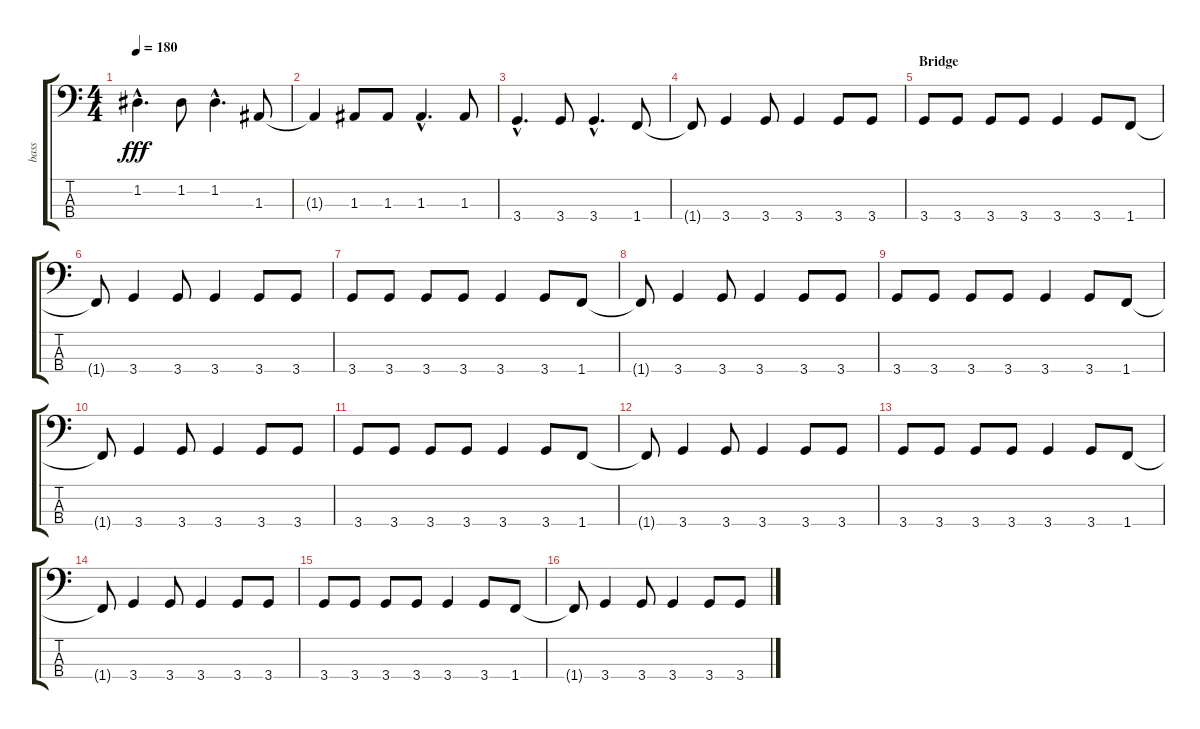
\track ("bass" "bass") {instrument electricbasspick}
\staff {score tabs}
\tuning (G2 D2 A1 E1) {hide}
\ts (4 4)
\tempo 180
\clef f4
\ks c
1.2{hac}.4{d dy fff} 1.2.8 1.2{hac}.4{d} 1.3.8 |
1.3{t}.4 1.3.8 1.3.8 1.3{hac}.4{d} 1.3.8 |
3.4{hac}.4{d} 3.4.8 3.4{hac}.4{d} 1.4.8 |
1.4{t}.8 3.4.4 3.4.8 3.4.4 3.4.8 3.4.8 |
\section ("" "Bridge")
3.4.8 3.4.8 3.4.8 3.4.8 3.4.4 3.4.8 1.4.8 |
1.4{t}.8 3.4.4 3.4.8 3.4.4 3.4.8 3.4.8 |
3.4.8 3.4.8 3.4.8 3.4.8 3.4.4 3.4.8 1.4.8 |
1.4{t}.8 3.4.4 3.4.8 3.4.4 3.4.8 3.4.8 |
3.4.8 3.4.8 3.4.8 3.4.8 3.4.4 3.4.8 1.4.8 |
1.4{t}.8 3.4.4 3.4.8 3.4.4 3.4.8 3.4.8 |
3.4.8 3.4.8 3.4.8 3.4.8 3.4.4 3.4.8 1.4.8 |
1.4{t}.8 3.4.4 3.4.8 3.4.4 3.4.8 3.4.8 |
3.4.8 3.4.8 3.4.8 3.4.8 3.4.4 3.4.8 1.4.8 |
1.4{t}.8 3.4.4 3.4.8 3.4.4 3.4.8 3.4.8 |
3.4.8 3.4.8 3.4.8 3.4.8 3.4.4 3.4.8 1.4.8 |
1.4{t}.8 3.4.4 3.4.8 3.4.4 3.4.8 3.4.8
